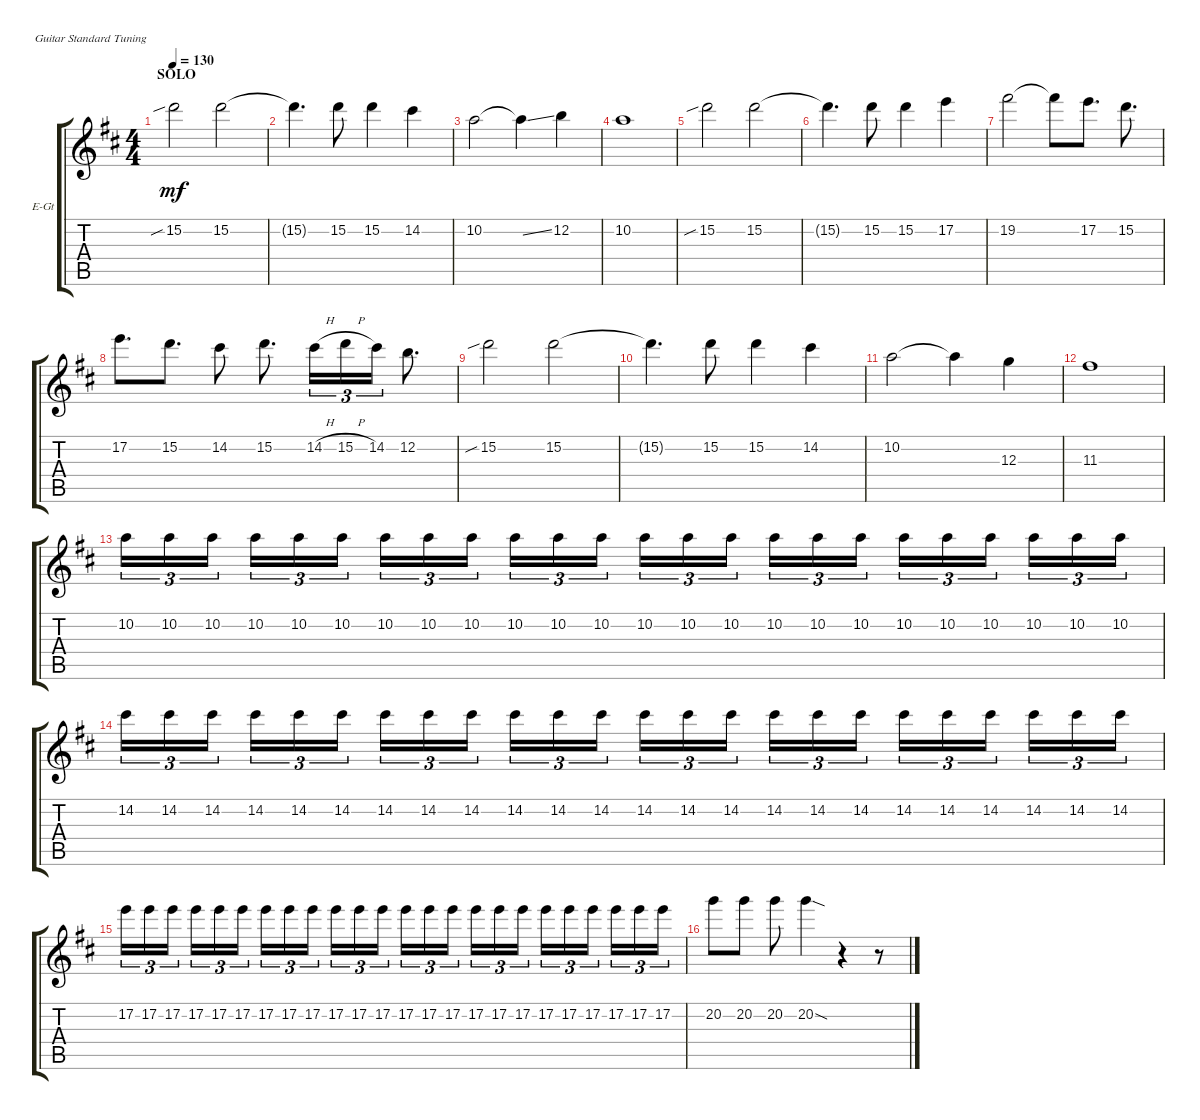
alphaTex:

\defaultSystemsLayout 4
\bracketExtendMode groupsimilarinstruments
\firstSystemTrackNameOrientation horizontal
\otherSystemsTrackNameOrientation horizontal
\track ("Electric Guitar" "E-Gt") {instrument overdrivenguitar}
\staff {score tabs}
\tuning (E4 B3 G3 D3 A2 E2)
\ts (4 4)
\section ("" "SOLO")
\tempo 130
\clef g2
\ks d
15.2{sib}.2{dy mf} 15.2.2 |
15.2{t}.4{d} 15.2.8 15.2.4 14.2.4 |
10.2.2 10.2{ss t}.4 12.2.4 |
10.2.1 |
15.2{sib}.2 15.2.2 |
15.2{t}.4{d} 15.2.8 15.2.4 17.2.4 |
19.2.2 19.2{t}.8 17.2.8{d} 15.2.8{d} |
17.2.8{d} 15.2.8{d} 14.2.8 15.2.8{d} 14.2{h}.16{tu (3 2)} 15.2{h}.16{tu (3 2)} 14.2.16{tu (3 2)} 12.2.8{d} |
15.2{sib}.2 15.2.2 |
15.2{t}.4{d} 15.2.8 15.2.4 14.2.4 |
10.2.2 10.2{t}.4 12.3.4 |
11.3.1 |
10.2.16{tu (3 2)} 10.2.16{tu (3 2)} 10.2.16{tu (3 2)} 10.2.16{tu (3 2)} 10.2.16{tu (3 2)} 10.2.16{tu (3 2)} 10.2.16{tu (3 2)} 10.2.16{tu (3 2)} 10.2.16{tu (3 2)} 10.2.16{tu (3 2)} 10.2.16{tu (3 2)} 10.2.16{tu (3 2)} 10.2.16{tu (3 2)} 10.2.16{tu (3 2)} 10.2.16{tu (3 2)} 10.2.16{tu (3 2)} 10.2.16{tu (3 2)} 10.2.16{tu (3 2)} 10.2.16{tu (3 2)} 10.2.16{tu (3 2)} 10.2.16{tu (3 2)} 10.2.16{tu (3 2)} 10.2.16{tu (3 2)} 10.2.16{tu (3 2)} |
14.2.16{tu (3 2)} 14.2.16{tu (3 2)} 14.2.16{tu (3 2)} 14.2.16{tu (3 2)} 14.2.16{tu (3 2)} 14.2.16{tu (3 2)} 14.2.16{tu (3 2)} 14.2.16{tu (3 2)} 14.2.16{tu (3 2)} 14.2.16{tu (3 2)} 14.2.16{tu (3 2)} 14.2.16{tu (3 2)} 14.2.16{tu (3 2)} 14.2.16{tu (3 2)} 14.2.16{tu (3 2)} 14.2.16{tu (3 2)} 14.2.16{tu (3 2)} 14.2.16{tu (3 2)} 14.2.16{tu (3 2)} 14.2.16{tu (3 2)} 14.2.16{tu (3 2)} 14.2.16{tu (3 2)} 14.2.16{tu (3 2)} 14.2.16{tu (3 2)} |
17.2.16{tu (3 2)} 17.2.16{tu (3 2)} 17.2.16{tu (3 2)} 17.2.16{tu (3 2)} 17.2.16{tu (3 2)} 17.2.16{tu (3 2)} 17.2.16{tu (3 2)} 17.2.16{tu (3 2)} 17.2.16{tu (3 2)} 17.2.16{tu (3 2)} 17.2.16{tu (3 2)} 17.2.16{tu (3 2)} 17.2.16{tu (3 2)} 17.2.16{tu (3 2)} 17.2.16{tu (3 2)} 17.2.16{tu (3 2)} 17.2.16{tu (3 2)} 17.2.16{tu (3 2)} 17.2.16{tu (3 2)} 17.2.16{tu (3 2)} 17.2.16{tu (3 2)} 17.2.16{tu (3 2)} 17.2.16{tu (3 2)} 17.2.16{tu (3 2)} |
20.2.8 20.2.8 20.2.8 20.2{sod}.4 r.4 r.8
